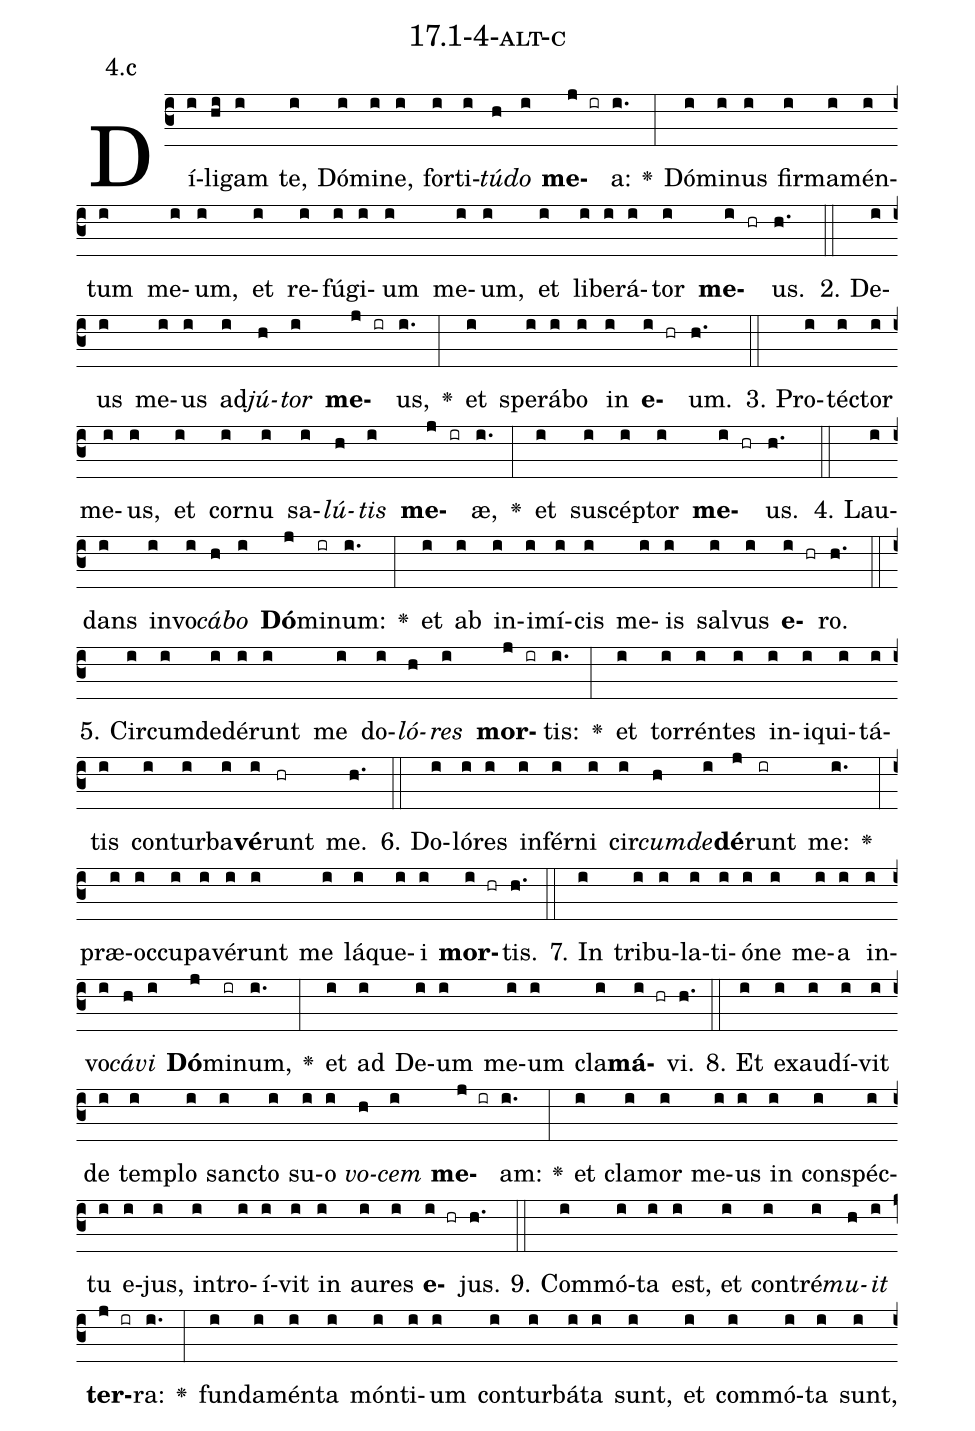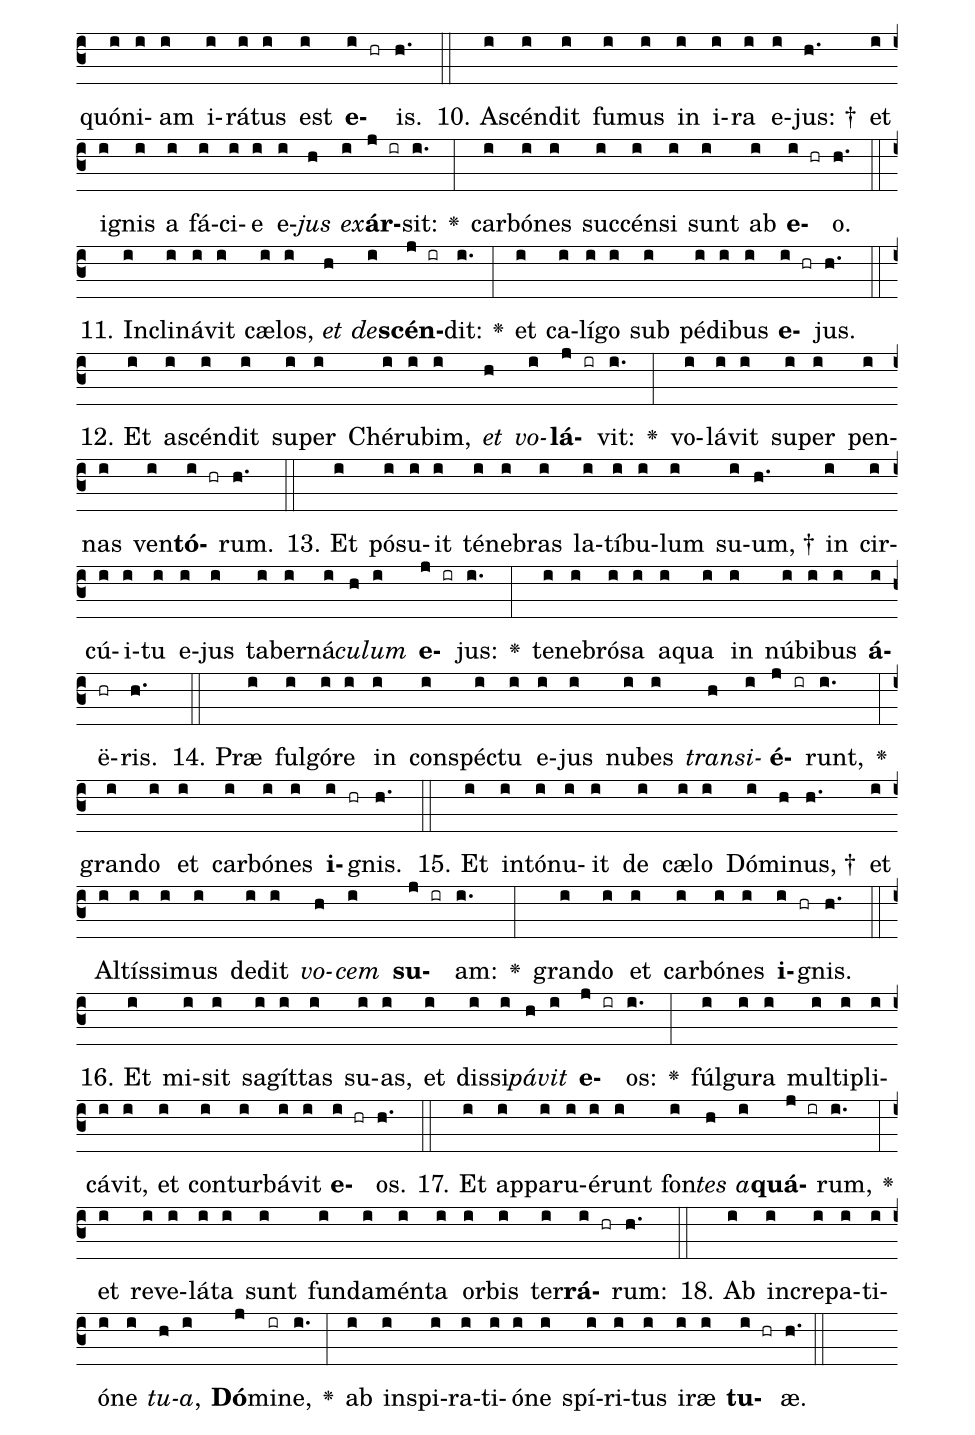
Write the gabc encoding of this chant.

name: 17.1-4-alt-c;
annotation: 4.c;
%%
(c3)Dí(i)li(hi)gam(i) te,(i) Dó(i)mi(i)ne,(i) for(i)ti(i)<i>tú</i>(h)<i>do</i>(i) <b>me</b>(j ir)a:(i.) <v>\greheightstar</v>(:) Dó(i)mi(i)nus(i) fir(i)ma(i)mén(i)tum(i) me(i)um,(i) et(i) re(i)fú(i)gi(i)um(i) me(i)um,(i) et(i) li(i)be(i)rá(i)tor(i) <b>me</b>(i hr)us.(h.) (::)
2. De(i)us(i) me(i)us(i) ad(i)<i>jú</i>(h)<i>tor</i>(i) <b>me</b>(j ir)us,(i.) <v>\greheightstar</v>(:) et(i) spe(i)rá(i)bo(i) in(i) <b>e</b>(i hr)um.(h.) (::)
3. Pro(i)téc(i)tor(i) me(i)us,(i) et(i) cor(i)nu(i) sa(i)<i>lú</i>(h)<i>tis</i>(i) <b>me</b>(j ir)æ,(i.) <v>\greheightstar</v>(:) et(i) su(i)scép(i)tor(i) <b>me</b>(i hr)us.(h.) (::)
4. Lau(i)dans(i) in(i)vo(i)<i>cá</i>(h)<i>bo</i>(i) <b>Dó</b>(j)mi(ir)num:(i.) <v>\greheightstar</v>(:) et(i) ab(i) in(i)i(i)mí(i)cis(i) me(i)is(i) sal(i)vus(i) <b>e</b>(i hr)ro.(h.) (::)
5. Cir(i)cum(i)de(i)dé(i)runt(i) me(i) do(i)<i>ló</i>(h)<i>res</i>(i) <b>mor</b>(j ir)tis:(i.) <v>\greheightstar</v>(:) et(i) tor(i)rén(i)tes(i) in(i)i(i)qui(i)tá(i)tis(i) con(i)tur(i)ba(i)<b>vé</b>(i)runt(hr) me.(h.) (::)
6. Do(i)ló(i)res(i) in(i)fér(i)ni(i) cir(i)<i>cum</i>(h)<i>de</i>(i)<b>dé</b>(j)runt(ir) me:(i.) <v>\greheightstar</v>(:) præ(i)oc(i)cu(i)pa(i)vé(i)runt(i) me(i) lá(i)que(i)i(i) <b>mor</b>(i hr)tis.(h.) (::)
7. In(i) tri(i)bu(i)la(i)ti(i)ó(i)ne(i) me(i)a(i) in(i)vo(i)<i>cá</i>(h)<i>vi</i>(i) <b>Dó</b>(j)mi(ir)num,(i.) <v>\greheightstar</v>(:) et(i) ad(i) De(i)um(i) me(i)um(i) cla(i)<b>má</b>(i hr)vi.(h.) (::)
8. Et(i) ex(i)au(i)dí(i)vit(i) de(i) tem(i)plo(i) sanc(i)to(i) su(i)o(i) <i>vo</i>(h)<i>cem</i>(i) <b>me</b>(j ir)am:(i.) <v>\greheightstar</v>(:) et(i) cla(i)mor(i) me(i)us(i) in(i) con(i)spéc(i)tu(i) e(i)jus,(i) in(i)tro(i)í(i)vit(i) in(i) au(i)res(i) <b>e</b>(i hr)jus.(h.) (::)
9. Com(i)mó(i)ta(i) est,(i) et(i) con(i)tré(i)<i>mu</i>(h)<i>it</i>(i) <b>ter</b>(j ir)ra:(i.) <v>\greheightstar</v>(:) fun(i)da(i)mén(i)ta(i) món(i)ti(i)um(i) con(i)tur(i)bá(i)ta(i) sunt,(i) et(i) com(i)mó(i)ta(i) sunt,(i) quón(i)i(i)am(i) i(i)rá(i)tus(i) est(i) <b>e</b>(i hr)is.(h.) (::)
10. A(i)scén(i)dit(i) fu(i)mus(i) in(i) i(i)ra(i) e(i)jus: †(h.) et(i) i(i)gnis(i) a(i) fá(i)ci(i)e(i) e(i)<i>jus</i>(h) <i>ex</i>(i)<b>ár</b>(j ir)sit:(i.) <v>\greheightstar</v>(:) car(i)bó(i)nes(i) suc(i)cén(i)si(i) sunt(i) ab(i) <b>e</b>(i hr)o.(h.) (::)
11. In(i)cli(i)ná(i)vit(i) cæ(i)los,(i) <i>et</i>(h) <i>de</i>(i)<b>scén</b>(j ir)dit:(i.) <v>\greheightstar</v>(:) et(i) ca(i)lí(i)go(i) sub(i) pé(i)di(i)bus(i) <b>e</b>(i hr)jus.(h.) (::)
12. Et(i) a(i)scén(i)dit(i) su(i)per(i) Ché(i)ru(i)bim,(i) <i>et</i>(h) <i>vo</i>(i)<b>lá</b>(j ir)vit:(i.) <v>\greheightstar</v>(:) vo(i)lá(i)vit(i) su(i)per(i) pen(i)nas(i) ven(i)<b>tó</b>(i hr)rum.(h.) (::)
13. Et(i) pó(i)su(i)it(i) té(i)ne(i)bras(i) la(i)tí(i)bu(i)lum(i) su(i)um, †(h.) in(i) cir(i)cú(i)i(i)tu(i) e(i)jus(i) ta(i)ber(i)ná(i)<i>cu</i>(h)<i>lum</i>(i) <b>e</b>(j ir)jus:(i.) <v>\greheightstar</v>(:) te(i)ne(i)bró(i)sa(i) a(i)qua(i) in(i) nú(i)bi(i)bus(i) <b>á</b>(i)ë(hr)ris.(h.) (::)
14. Præ(i) ful(i)gó(i)re(i) in(i) con(i)spéc(i)tu(i) e(i)jus(i) nu(i)bes(i) <i>trans</i>(h)<i>i</i>(i)<b>é</b>(j ir)runt,(i.) <v>\greheightstar</v>(:) gran(i)do(i) et(i) car(i)bó(i)nes(i) <b>i</b>(i hr)gnis.(h.) (::)
15. Et(i) in(i)tó(i)nu(i)it(i) de(i) cæ(i)lo(i) Dó(i)mi(h)nus, †(h.) et(i) Al(i)tís(i)si(i)mus(i) de(i)dit(i) <i>vo</i>(h)<i>cem</i>(i) <b>su</b>(j ir)am:(i.) <v>\greheightstar</v>(:) gran(i)do(i) et(i) car(i)bó(i)nes(i) <b>i</b>(i hr)gnis.(h.) (::)
16. Et(i) mi(i)sit(i) sa(i)gít(i)tas(i) su(i)as,(i) et(i) dis(i)si(i)<i>pá</i>(h)<i>vit</i>(i) <b>e</b>(j ir)os:(i.) <v>\greheightstar</v>(:) fúl(i)gu(i)ra(i) mul(i)ti(i)pli(i)cá(i)vit,(i) et(i) con(i)tur(i)bá(i)vit(i) <b>e</b>(i hr)os.(h.) (::)
17. Et(i) ap(i)pa(i)ru(i)é(i)runt(i) fon(i)<i>tes</i>(h) <i>a</i>(i)<b>quá</b>(j ir)rum,(i.) <v>\greheightstar</v>(:) et(i) re(i)ve(i)lá(i)ta(i) sunt(i) fun(i)da(i)mén(i)ta(i) or(i)bis(i) ter(i)<b>rá</b>(i hr)rum:(h.) (::)
18. Ab(i) in(i)cre(i)pa(i)ti(i)ó(i)ne(i) <i>tu</i>(h)<i>a</i>,(i) <b>Dó</b>(j)mi(ir)ne,(i.) <v>\greheightstar</v>(:) ab(i) in(i)spi(i)ra(i)ti(i)ó(i)ne(i) spí(i)ri(i)tus(i) i(i)ræ(i) <b>tu</b>(i hr)æ.(h.) (::)
